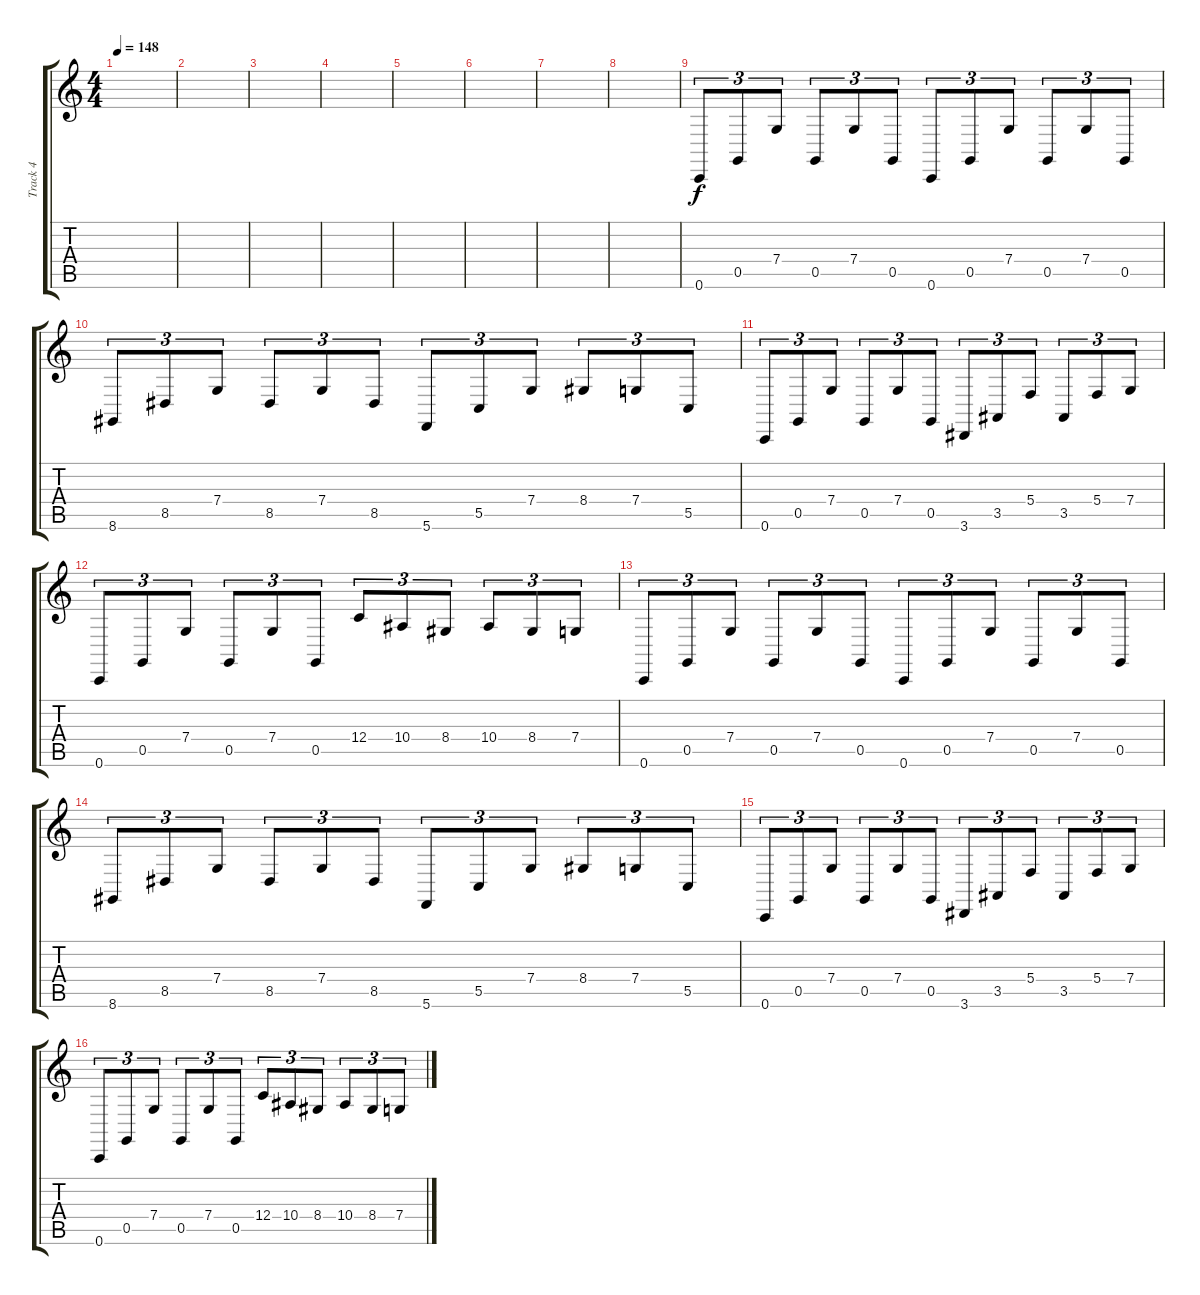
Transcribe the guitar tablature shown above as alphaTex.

\track ("Track 4" "Track 4") {instrument electricgrandpiano}
\staff {score tabs}
\tuning (D4 A3 F3 C3 G2 C2) {hide}
\ts (4 4)
\tempo 148
\clef g2
\ks c
|
|
|
|
|
|
|
|
0.6.8{tu (3 2)} 0.5.8{tu (3 2)} 7.4.8{tu (3 2)} 0.5.8{tu (3 2)} 7.4.8{tu (3 2)} 0.5.8{tu (3 2)} 0.6.8{tu (3 2)} 0.5.8{tu (3 2)} 7.4.8{tu (3 2)} 0.5.8{tu (3 2)} 7.4.8{tu (3 2)} 0.5.8{tu (3 2)} |
8.6.8{tu (3 2)} 8.5.8{tu (3 2)} 7.4.8{tu (3 2)} 8.5.8{tu (3 2)} 7.4.8{tu (3 2)} 8.5.8{tu (3 2)} 5.6.8{tu (3 2)} 5.5.8{tu (3 2)} 7.4.8{tu (3 2)} 8.4.8{tu (3 2)} 7.4.8{tu (3 2)} 5.5.8{tu (3 2)} |
0.6.8{tu (3 2)} 0.5.8{tu (3 2)} 7.4.8{tu (3 2)} 0.5.8{tu (3 2)} 7.4.8{tu (3 2)} 0.5.8{tu (3 2)} 3.6.8{tu (3 2)} 3.5.8{tu (3 2)} 5.4.8{tu (3 2)} 3.5.8{tu (3 2)} 5.4.8{tu (3 2)} 7.4.8{tu (3 2)} |
0.6.8{tu (3 2)} 0.5.8{tu (3 2)} 7.4.8{tu (3 2)} 0.5.8{tu (3 2)} 7.4.8{tu (3 2)} 0.5.8{tu (3 2)} 12.4.8{tu (3 2)} 10.4.8{tu (3 2)} 8.4.8{tu (3 2)} 10.4.8{tu (3 2)} 8.4.8{tu (3 2)} 7.4.8{tu (3 2)} |
0.6.8{tu (3 2)} 0.5.8{tu (3 2)} 7.4.8{tu (3 2)} 0.5.8{tu (3 2)} 7.4.8{tu (3 2)} 0.5.8{tu (3 2)} 0.6.8{tu (3 2)} 0.5.8{tu (3 2)} 7.4.8{tu (3 2)} 0.5.8{tu (3 2)} 7.4.8{tu (3 2)} 0.5.8{tu (3 2)} |
8.6.8{tu (3 2)} 8.5.8{tu (3 2)} 7.4.8{tu (3 2)} 8.5.8{tu (3 2)} 7.4.8{tu (3 2)} 8.5.8{tu (3 2)} 5.6.8{tu (3 2)} 5.5.8{tu (3 2)} 7.4.8{tu (3 2)} 8.4.8{tu (3 2)} 7.4.8{tu (3 2)} 5.5.8{tu (3 2)} |
0.6.8{tu (3 2)} 0.5.8{tu (3 2)} 7.4.8{tu (3 2)} 0.5.8{tu (3 2)} 7.4.8{tu (3 2)} 0.5.8{tu (3 2)} 3.6.8{tu (3 2)} 3.5.8{tu (3 2)} 5.4.8{tu (3 2)} 3.5.8{tu (3 2)} 5.4.8{tu (3 2)} 7.4.8{tu (3 2)} |
0.6.8{tu (3 2)} 0.5.8{tu (3 2)} 7.4.8{tu (3 2)} 0.5.8{tu (3 2)} 7.4.8{tu (3 2)} 0.5.8{tu (3 2)} 12.4.8{tu (3 2)} 10.4.8{tu (3 2)} 8.4.8{tu (3 2)} 10.4.8{tu (3 2)} 8.4.8{tu (3 2)} 7.4.8{tu (3 2)}
